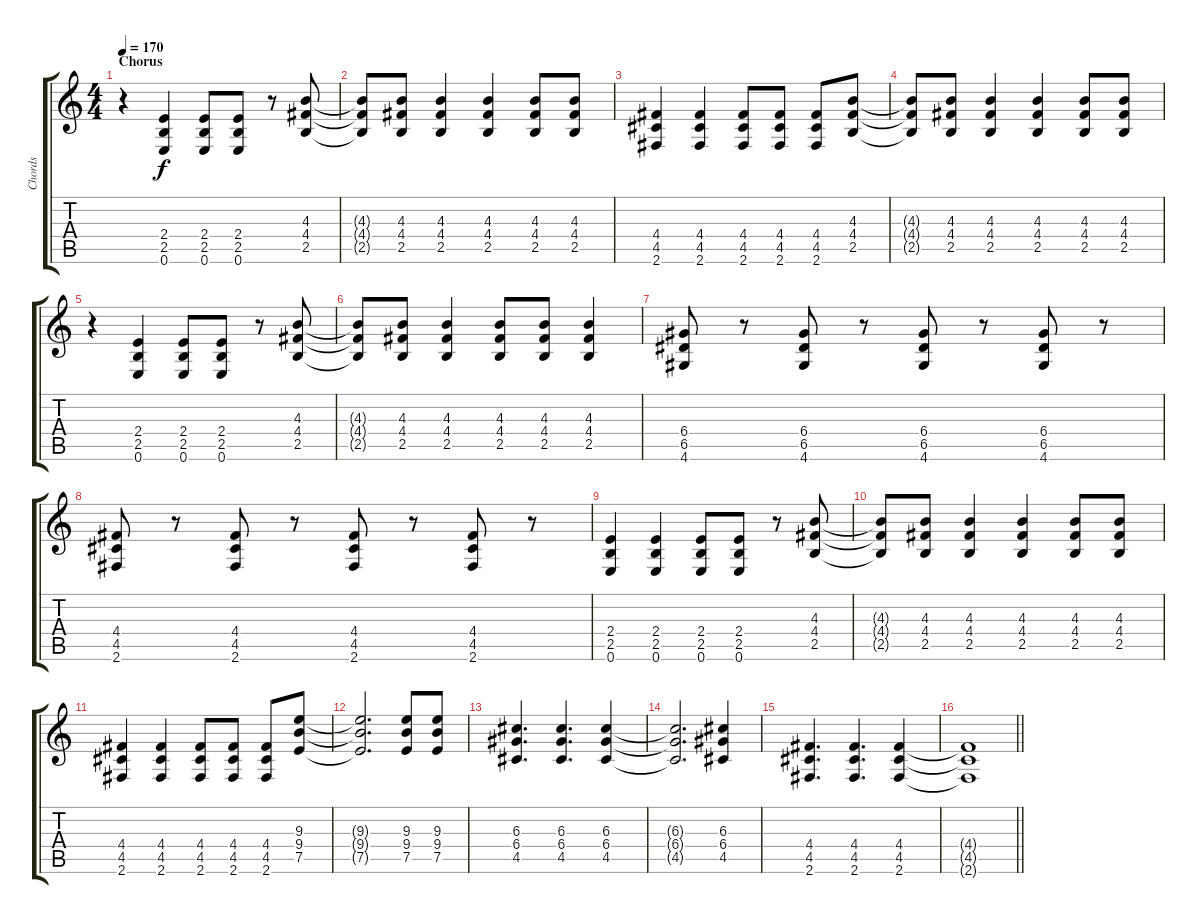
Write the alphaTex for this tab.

\track ("Chords" "Chords") {instrument distortionguitar}
\staff {score tabs}
\tuning (E4 B3 G3 D3 A2 E2) {hide}
\ts (4 4)
\section ("" "Chorus")
\tempo 170
\clef g2
\ks c
r.4{dy f} (2.4 2.5 0.6).4 (2.4 2.5 0.6).8 (2.4 2.5 0.6).8 r.8 (4.3 4.4 2.5).8 |
(4.3{t} 4.4{t} 2.5{t}).8 (4.3 4.4 2.5).8 (4.3 4.4 2.5).4 (4.3 4.4 2.5).4 (4.3 4.4 2.5).8 (4.3 4.4 2.5).8 |
(4.4 4.5 2.6).4 (4.4 4.5 2.6).4 (4.4 4.5 2.6).8 (4.4 4.5 2.6).8 (4.4 4.5 2.6).8 (4.3 4.4 2.5).8 |
(4.3{t} 4.4{t} 2.5{t}).8 (4.3 4.4 2.5).8 (4.3 4.4 2.5).4 (4.3 4.4 2.5).4 (4.3 4.4 2.5).8 (4.3 4.4 2.5).8 |
r.4 (2.4 2.5 0.6).4 (2.4 2.5 0.6).8 (2.4 2.5 0.6).8 r.8 (4.3 4.4 2.5).8 |
(4.3{t} 4.4{t} 2.5{t}).8 (4.3 4.4 2.5).8 (4.3 4.4 2.5).4 (4.3 4.4 2.5).8 (4.3 4.4 2.5).8 (4.3 4.4 2.5).4 |
(6.4 6.5 4.6).8 r.8 (6.4 6.5 4.6).8 r.8 (6.4 6.5 4.6).8 r.8 (6.4 6.5 4.6).8 r.8 |
(4.4 4.5 2.6).8 r.8 (4.4 4.5 2.6).8 r.8 (4.4 4.5 2.6).8 r.8 (4.4 4.5 2.6).8 r.8 |
(2.4 2.5 0.6).4 (2.4 2.5 0.6).4 (2.4 2.5 0.6).8 (2.4 2.5 0.6).8 r.8 (4.3 4.4 2.5).8 |
(4.3{t} 4.4{t} 2.5{t}).8 (4.3 4.4 2.5).8 (4.3 4.4 2.5).4 (4.3 4.4 2.5).4 (4.3 4.4 2.5).8 (4.3 4.4 2.5).8 |
(4.4 4.5 2.6).4 (4.4 4.5 2.6).4 (4.4 4.5 2.6).8 (4.4 4.5 2.6).8 (4.4 4.5 2.6).8 (9.3 9.4 7.5).8 |
(9.3{t} 9.4{t} 7.5{t}).2{d} (9.3 9.4 7.5).8 (9.3 9.4 7.5).8 |
(6.3 6.4 4.5).4{d} (6.3 6.4 4.5).4{d} (6.3 6.4 4.5).4 |
(6.3{t} 6.4{t} 4.5{t}).2{d} (6.3 6.4 4.5).4 |
(4.4 4.5 2.6).4{d} (4.4 4.5 2.6).4{d} (4.4 4.5 2.6).4 |
\barLineRight lightlight
(4.4{t} 4.5{t} 2.6{t}).1
